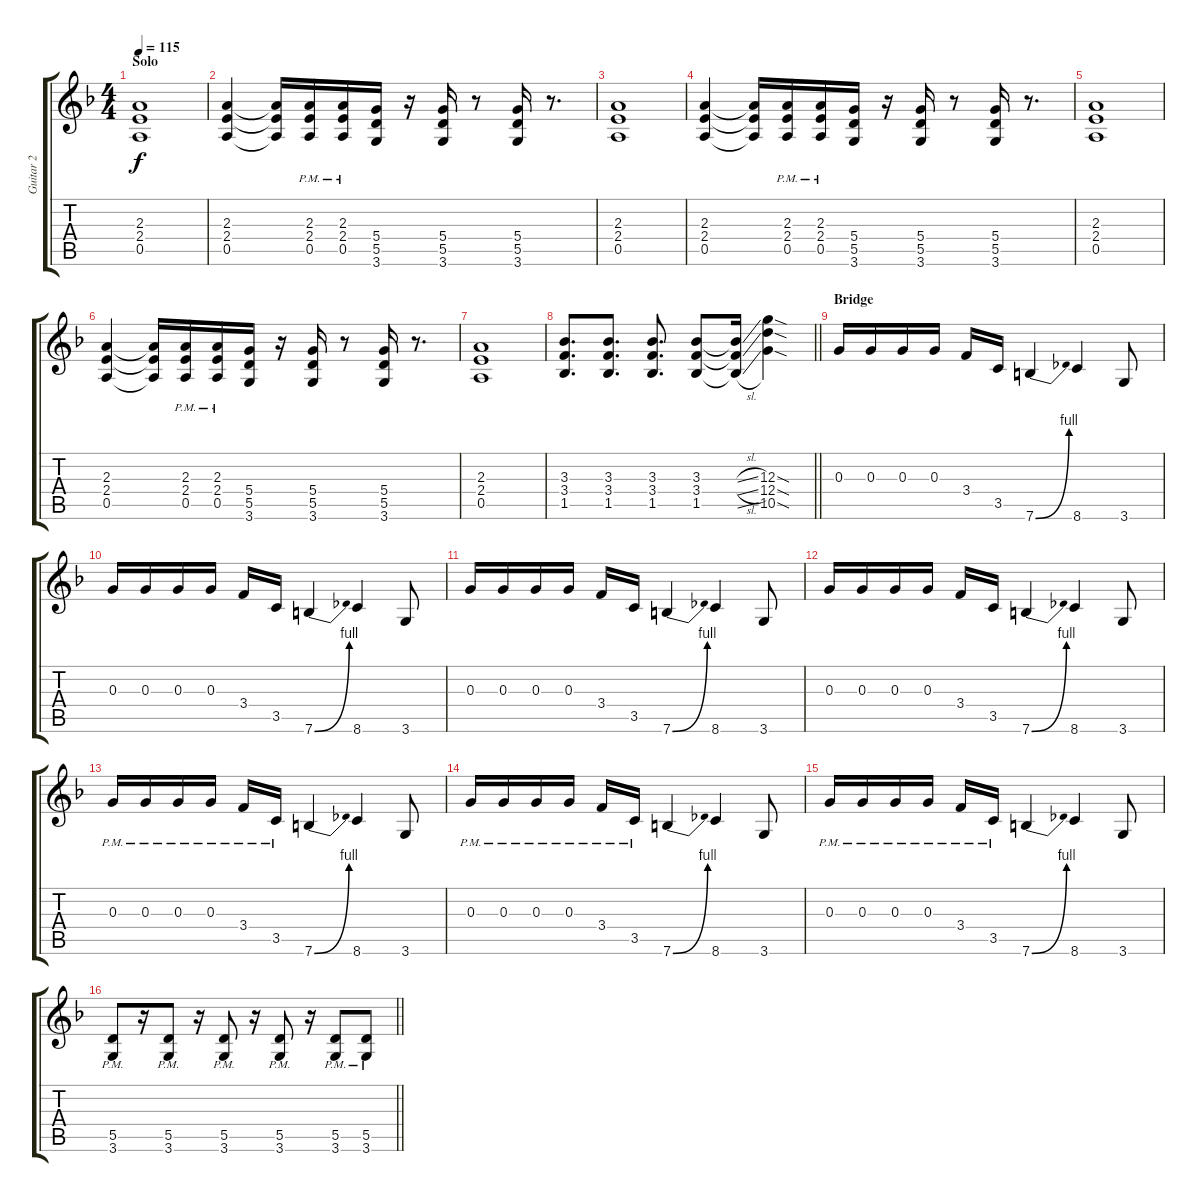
\track ("Guitar 2" "Guitar 2") {instrument distortionguitar}
\staff {score tabs}
\tuning (E4 B3 G3 D3 A2 E2) {hide}
\ts (4 4)
\section ("" "Solo")
\tempo 115
\clef g2
\ks f
(2.3 2.4 0.5).1{dy f} |
(2.3 2.4 0.5).4 (2.3{t} 2.4{t} 0.5{t}).16 (2.3{pm} 2.4{pm} 0.5{pm}).16 (2.3{pm} 2.4{pm} 0.5{pm}).16 (5.4 5.5 3.6).16 r.16 (5.4 5.5 3.6).16 r.8 (5.4 5.5 3.6).16 r.8{d} |
(2.3 2.4 0.5).1 |
(2.3 2.4 0.5).4 (2.3{t} 2.4{t} 0.5{t}).16 (2.3{pm} 2.4{pm} 0.5{pm}).16 (2.3{pm} 2.4{pm} 0.5{pm}).16 (5.4 5.5 3.6).16 r.16 (5.4 5.5 3.6).16 r.8 (5.4 5.5 3.6).16 r.8{d} |
(2.3 2.4 0.5).1 |
(2.3 2.4 0.5).4 (2.3{t} 2.4{t} 0.5{t}).16 (2.3{pm} 2.4{pm} 0.5{pm}).16 (2.3{pm} 2.4{pm} 0.5{pm}).16 (5.4 5.5 3.6).16 r.16 (5.4 5.5 3.6).16 r.8 (5.4 5.5 3.6).16 r.8{d} |
(2.3 2.4 0.5).1 |
\barLineRight lightlight
(3.3 3.4 1.5).8{d} (3.3 3.4 1.5).8{d} (3.3 3.4 1.5).8{d} (3.3 3.4 1.5).8 (3.3{sl t} 3.4{sl t} 1.5{sl t}).16 (12.3{sod} 12.4{sod} 10.5{sod}).4 |
\section ("" "Bridge")
0.3.16 0.3.16 0.3.16 0.3.16 3.4.16 3.5.16 7.6{be (bend 0 0 60 4)}.4 8.6.4 3.6.8 |
0.3.16 0.3.16 0.3.16 0.3.16 3.4.16 3.5.16 7.6{be (bend 0 0 60 4)}.4 8.6.4 3.6.8 |
0.3.16 0.3.16 0.3.16 0.3.16 3.4.16 3.5.16 7.6{be (bend 0 0 60 4)}.4 8.6.4 3.6.8 |
0.3.16 0.3.16 0.3.16 0.3.16 3.4.16 3.5.16 7.6{be (bend 0 0 60 4)}.4 8.6.4 3.6.8 |
0.3{pm}.16 0.3{pm}.16 0.3{pm}.16 0.3{pm}.16 3.4{pm}.16 3.5{pm}.16 7.6{be (bend 0 0 60 4)}.4 8.6.4 3.6.8 |
0.3{pm}.16 0.3{pm}.16 0.3{pm}.16 0.3{pm}.16 3.4{pm}.16 3.5{pm}.16 7.6{be (bend 0 0 60 4)}.4 8.6.4 3.6.8 |
0.3{pm}.16 0.3{pm}.16 0.3{pm}.16 0.3{pm}.16 3.4{pm}.16 3.5{pm}.16 7.6{be (bend 0 0 60 4)}.4 8.6.4 3.6.8 |
\barLineRight lightlight
(5.5{pm} 3.6{pm}).8 r.16 (5.5{pm} 3.6{pm}).8 r.16 (5.5{pm} 3.6{pm}).8 r.16 (5.5{pm} 3.6{pm}).8 r.16 (5.5{pm} 3.6{pm}).8 (5.5{pm} 3.6{pm}).8
